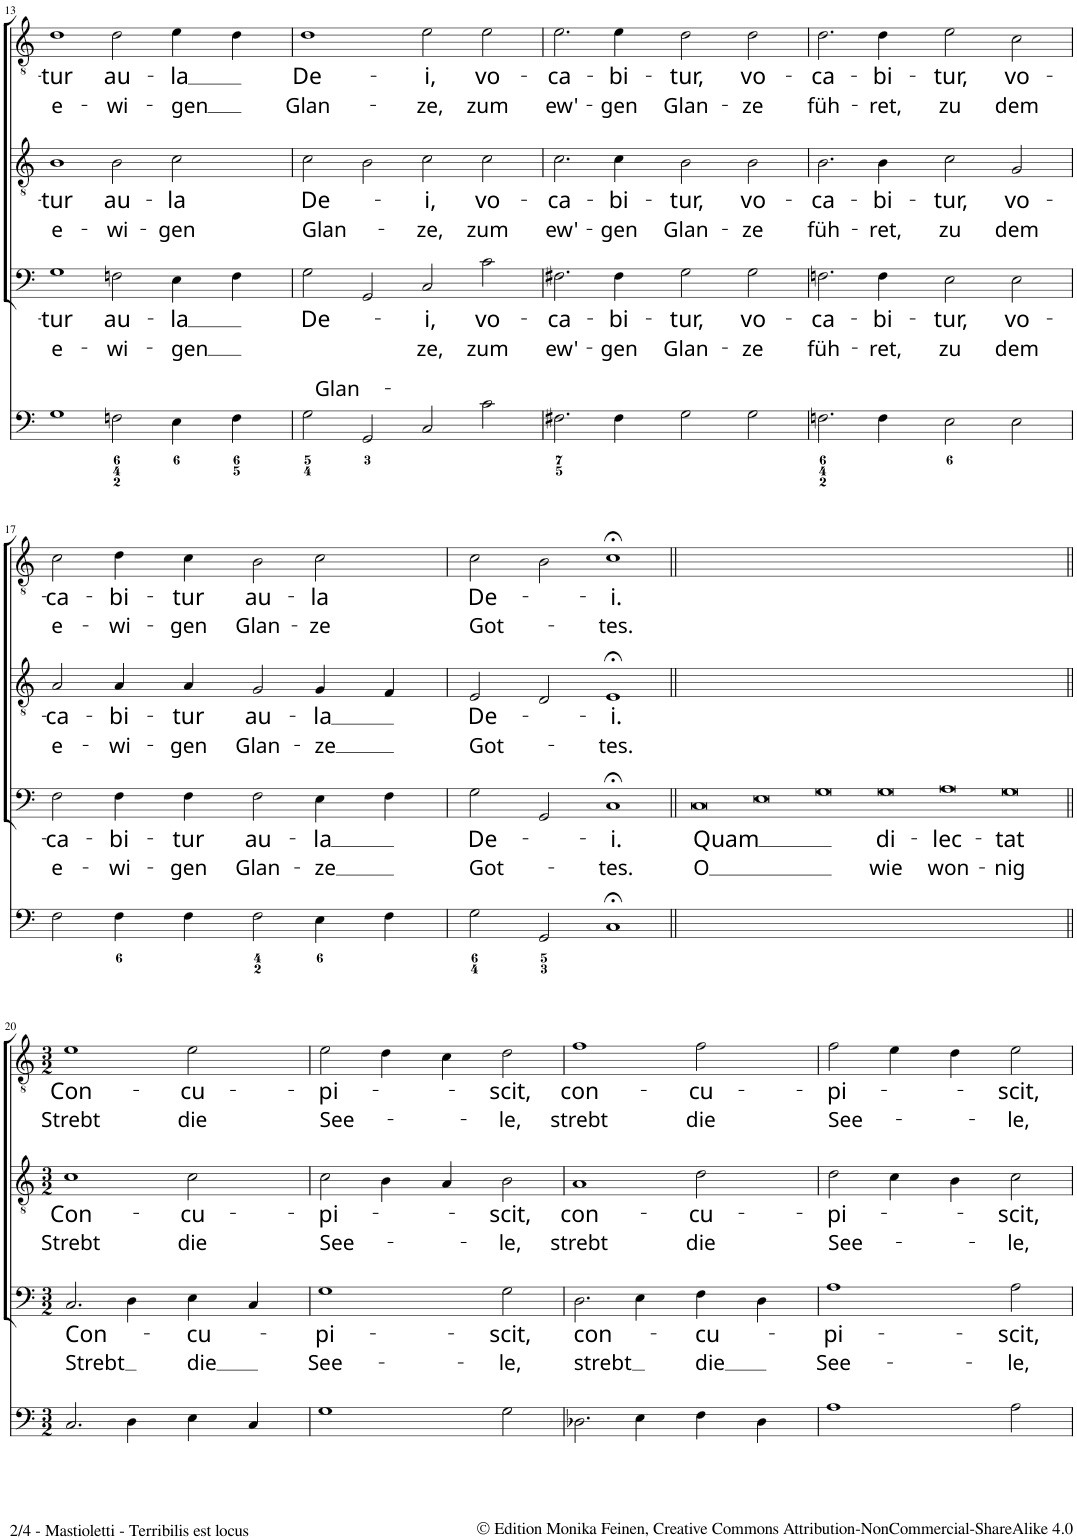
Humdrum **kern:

**kern	**kern	**text	**text	**kern	**text	**text	**kern	**text	**text
*part4	*part3	*part3	*part3	*part2	*part2	*part2	*part1	*part1	*part1
*staff4	*staff3	*staff3	*staff3	*staff2	*staff2	*staff2	*staff1	*staff1	*staff1
*I"ORGANO. (ad lib.)	*I"BASSO.	*	*	*I"TENORE II.	*	*	*I"TENORE I.	*	*
!!LO:PB:g=z
*clefF4	*clefF4	*	*	*clefGv2	*	*	*clefGv2	*	*
*k[]	*k[]	*	*	*k[]	*	*	*k[]	*	*
*M4/2	*M4/2	*	*	*M4/2	*	*	*M4/2	*	*
=13	=13	=13	=13	=13	=13	=13	=13	=13	=13
!	!	!LO:LY:b	!LO:LY:b	!	!LO:LY:b	!LO:LY:b	!	!LO:LY:b	!LO:LY:b
1G	1G	-tur	e-	1B	-tur	e-	1d	-tur	e-
!	!	!LO:LY:b	!LO:LY:b	!	!LO:LY:b	!LO:LY:b	!	!LO:LY:b	!LO:LY:b
2Fn\	2Fn\	au-	-wi-	2B\	au-	-wi-	2d\	au-	-wi-
!	!	!LO:LY:b	!LO:LY:b	!	!LO:LY:b	!LO:LY:b	!	!LO:LY:b	!LO:LY:b
4E\	4E\	-la	-gen	2c\	-la	-gen	4e\	-la	-gen
4F\	4F\	.	.	.	.	.	4d\	.	.
=14	=14	=14	=14	=14	=14	=14	=14	=14	=14
!	!	!LO:LY:b	!LO:LY:b	!	!LO:LY:b	!LO:LY:b	!	!LO:LY:b	!LO:LY:b
2G\	2G\	De-	Glan-	2c\	De-	Glan-	1d	De-	Glan-
2GG/	2GG/	.	.	2B\	.	.	.	.	.
!	!	!LO:LY:b	!LO:LY:b	!	!LO:LY:b	!LO:LY:b	!	!LO:LY:b	!LO:LY:b
2C/	2C/	-i,	-ze,	2c\	-i,	-ze,	2e\	-i,	-ze,
!	!	!LO:LY:b	!LO:LY:b	!	!LO:LY:b	!LO:LY:b	!	!LO:LY:b	!LO:LY:b
2c\	2c\	vo-	zum	2c\	vo-	zum	2e\	vo-	zum
=15	=15	=15	=15	=15	=15	=15	=15	=15	=15
!	!	!LO:LY:b	!LO:LY:b	!	!LO:LY:b	!LO:LY:b	!	!LO:LY:b	!LO:LY:b
2.F#X\	2.F#X\	-ca-	ew'-	2.c\	-ca-	ew'-	2.e\	-ca-	ew'-
!	!	!LO:LY:b	!LO:LY:b	!	!LO:LY:b	!LO:LY:b	!	!LO:LY:b	!LO:LY:b
4F#\	4F#\	-bi-	-gen	4c\	-bi-	-gen	4e\	-bi-	-gen
!	!	!LO:LY:b	!LO:LY:b	!	!LO:LY:b	!LO:LY:b	!	!LO:LY:b	!LO:LY:b
2G\	2G\	-tur,	Glan-	2B\	-tur,	Glan-	2d\	-tur,	Glan-
!	!	!LO:LY:b	!LO:LY:b	!	!LO:LY:b	!LO:LY:b	!	!LO:LY:b	!LO:LY:b
2G\	2G\	vo-	-ze	2B\	vo-	-ze	2d\	vo-	-ze
=16	=16	=16	=16	=16	=16	=16	=16	=16	=16
!	!	!LO:LY:b	!LO:LY:b	!	!LO:LY:b	!LO:LY:b	!	!LO:LY:b	!LO:LY:b
2.Fn\	2.Fn\	-ca-	füh-	2.B\	-ca-	füh-	2.d\	-ca-	füh-
!	!	!LO:LY:b	!LO:LY:b	!	!LO:LY:b	!LO:LY:b	!	!LO:LY:b	!LO:LY:b
4F\	4F\	-bi-	-ret,	4B\	-bi-	-ret,	4d\	-bi-	-ret,
!	!	!LO:LY:b	!LO:LY:b	!	!LO:LY:b	!LO:LY:b	!	!LO:LY:b	!LO:LY:b
2E\	2E\	-tur,	zu	2c\	-tur,	zu	2e\	-tur,	zu
!	!	!LO:LY:b	!LO:LY:b	!	!LO:LY:b	!LO:LY:b	!	!LO:LY:b	!LO:LY:b
2E\	2E\	vo-	dem	2G/	vo-	dem	2c\	vo-	dem
!!LO:LB:g=z
=17	=17	=17	=17	=17	=17	=17	=17	=17	=17
!	!	!LO:LY:b	!LO:LY:b	!	!LO:LY:b	!LO:LY:b	!	!LO:LY:b	!LO:LY:b
2F\	2F\	-ca-	e-	2A/	-ca-	e-	2c\	-ca-	e-
!	!	!LO:LY:b	!LO:LY:b	!	!LO:LY:b	!LO:LY:b	!	!LO:LY:b	!LO:LY:b
4F\	4F\	-bi-	-wi-	4A/	-bi-	-wi-	4d\	-bi-	-wi-
!	!	!LO:LY:b	!LO:LY:b	!	!LO:LY:b	!LO:LY:b	!	!LO:LY:b	!LO:LY:b
4F\	4F\	-tur	-gen	4A/	-tur	-gen	4c\	-tur	-gen
!	!	!LO:LY:b	!LO:LY:b	!	!LO:LY:b	!LO:LY:b	!	!LO:LY:b	!LO:LY:b
2F\	2F\	au-	Glan-	2G/	au-	Glan-	2B\	au-	Glan-
!	!	!LO:LY:b	!LO:LY:b	!	!LO:LY:b	!LO:LY:b	!	!LO:LY:b	!LO:LY:b
4E\	4E\	-la	-ze	4G/	-la	-ze	2c\	-la	-ze
4F\	4F\	.	.	4F/	.	.	.	.	.
=18	=18	=18	=18	=18	=18	=18	=18	=18	=18
!	!	!LO:LY:b	!LO:LY:b	!	!LO:LY:b	!LO:LY:b	!	!LO:LY:b	!LO:LY:b
2G\	2G\	De-	Got-	2E/	De-	Got-	2c\	De-	Got-
2GG/	2GG/	.	.	2D/	.	.	2B\	.	.
!	!	!LO:LY:b	!LO:LY:b	!	!LO:LY:b	!LO:LY:b	!	!LO:LY:b	!LO:LY:b
1C;<	1C;<	-i.	-tes.	1E;<	-i.	-tes.	1c;<	-i.	-tes.
=19||	=19||	=19||	=19||	=19||	=19||	=19||	=19||	=19||	=19||
!	!	!LO:LY:b	!LO:LY:b	!	!	!	!	!	!
0ryy	0C	Quam	O	0ryy	.	.	0ryy	.	.
000ryy	0E	.	.	000ryy	.	.	000ryy	.	.
.	0G	.	.	.	.	.	.	.	.
!	!	!LO:LY:b	!LO:LY:b	!	!	!	!	!	!
.	0G	di-	wie	.	.	.	.	.	.
!	!	!LO:LY:b	!LO:LY:b	!	!	!	!	!	!
.	0A	-lec-	won-	.	.	.	.	.	.
!	!	!LO:LY:b	!LO:LY:b	!	!	!	!	!	!
0ryy	0G	-tat	-nig	0ryy	.	.	0ryy	.	.
!!LO:LB:g=z
=20||	=20||	=20||	=20||	=20||	=20||	=20||	=20||	=20||	=20||
*M3/2	*M3/2	*	*	*M3/2	*	*	*M3/2	*	*
!	!	!LO:LY:b	!LO:LY:b	!	!LO:LY:b	!LO:LY:b	!	!LO:LY:b	!LO:LY:b
2.C/	2.C/	Con-	Strebt	1c	Con-	Strebt	1e	Con-	Strebt
4D\	4D\	.	.	.	.	.	.	.	.
!	!	!LO:LY:b	!LO:LY:b	!	!LO:LY:b	!LO:LY:b	!	!LO:LY:b	!LO:LY:b
4E\	4E\	-cu-	die	2c\	-cu-	die	2e\	-cu-	die
4C/	4C/	.	.	.	.	.	.	.	.
=21	=21	=21	=21	=21	=21	=21	=21	=21	=21
!	!	!LO:LY:b	!LO:LY:b	!	!LO:LY:b	!LO:LY:b	!	!LO:LY:b	!LO:LY:b
1G	1G	-pi-	See-	2c\	-pi-	See-	2e\	-pi-	See-
.	.	.	.	4B\	.	.	4d\	.	.
.	.	.	.	4A/	.	.	4c\	.	.
!	!	!LO:LY:b	!LO:LY:b	!	!LO:LY:b	!LO:LY:b	!	!LO:LY:b	!LO:LY:b
2G\	2G\	-scit,	-le,	2B\	-scit,	-le,	2d\	-scit,	-le,
=22	=22	=22	=22	=22	=22	=22	=22	=22	=22
!	!	!LO:LY:b	!LO:LY:b	!	!LO:LY:b	!LO:LY:b	!	!LO:LY:b	!LO:LY:b
2.D-X\	2.D\	con-	strebt	1A	con-	strebt	1f	con-	strebt
4E\	4E\	.	.	.	.	.	.	.	.
!	!	!LO:LY:b	!LO:LY:b	!	!LO:LY:b	!LO:LY:b	!	!LO:LY:b	!LO:LY:b
4F\	4F\	-cu-	die	2d\	-cu-	die	2f\	-cu-	die
4D-\	4D\	.	.	.	.	.	.	.	.
=23	=23	=23	=23	=23	=23	=23	=23	=23	=23
!	!	!LO:LY:b	!LO:LY:b	!	!LO:LY:b	!LO:LY:b	!	!LO:LY:b	!LO:LY:b
1A	1A	-pi-	See-	2d\	-pi-	See-	2f\	-pi-	See-
.	.	.	.	4c\	.	.	4e\	.	.
.	.	.	.	4B\	.	.	4d\	.	.
!	!	!LO:LY:b	!LO:LY:b	!	!LO:LY:b	!LO:LY:b	!	!LO:LY:b	!LO:LY:b
2A\	2A\	-scit,	-le,	2c\	-scit,	-le,	2e\	-scit,	-le,
=	=	=	=	=	=	=	=	=	=
*-	*-	*-	*-	*-	*-	*-	*-	*-	*-
